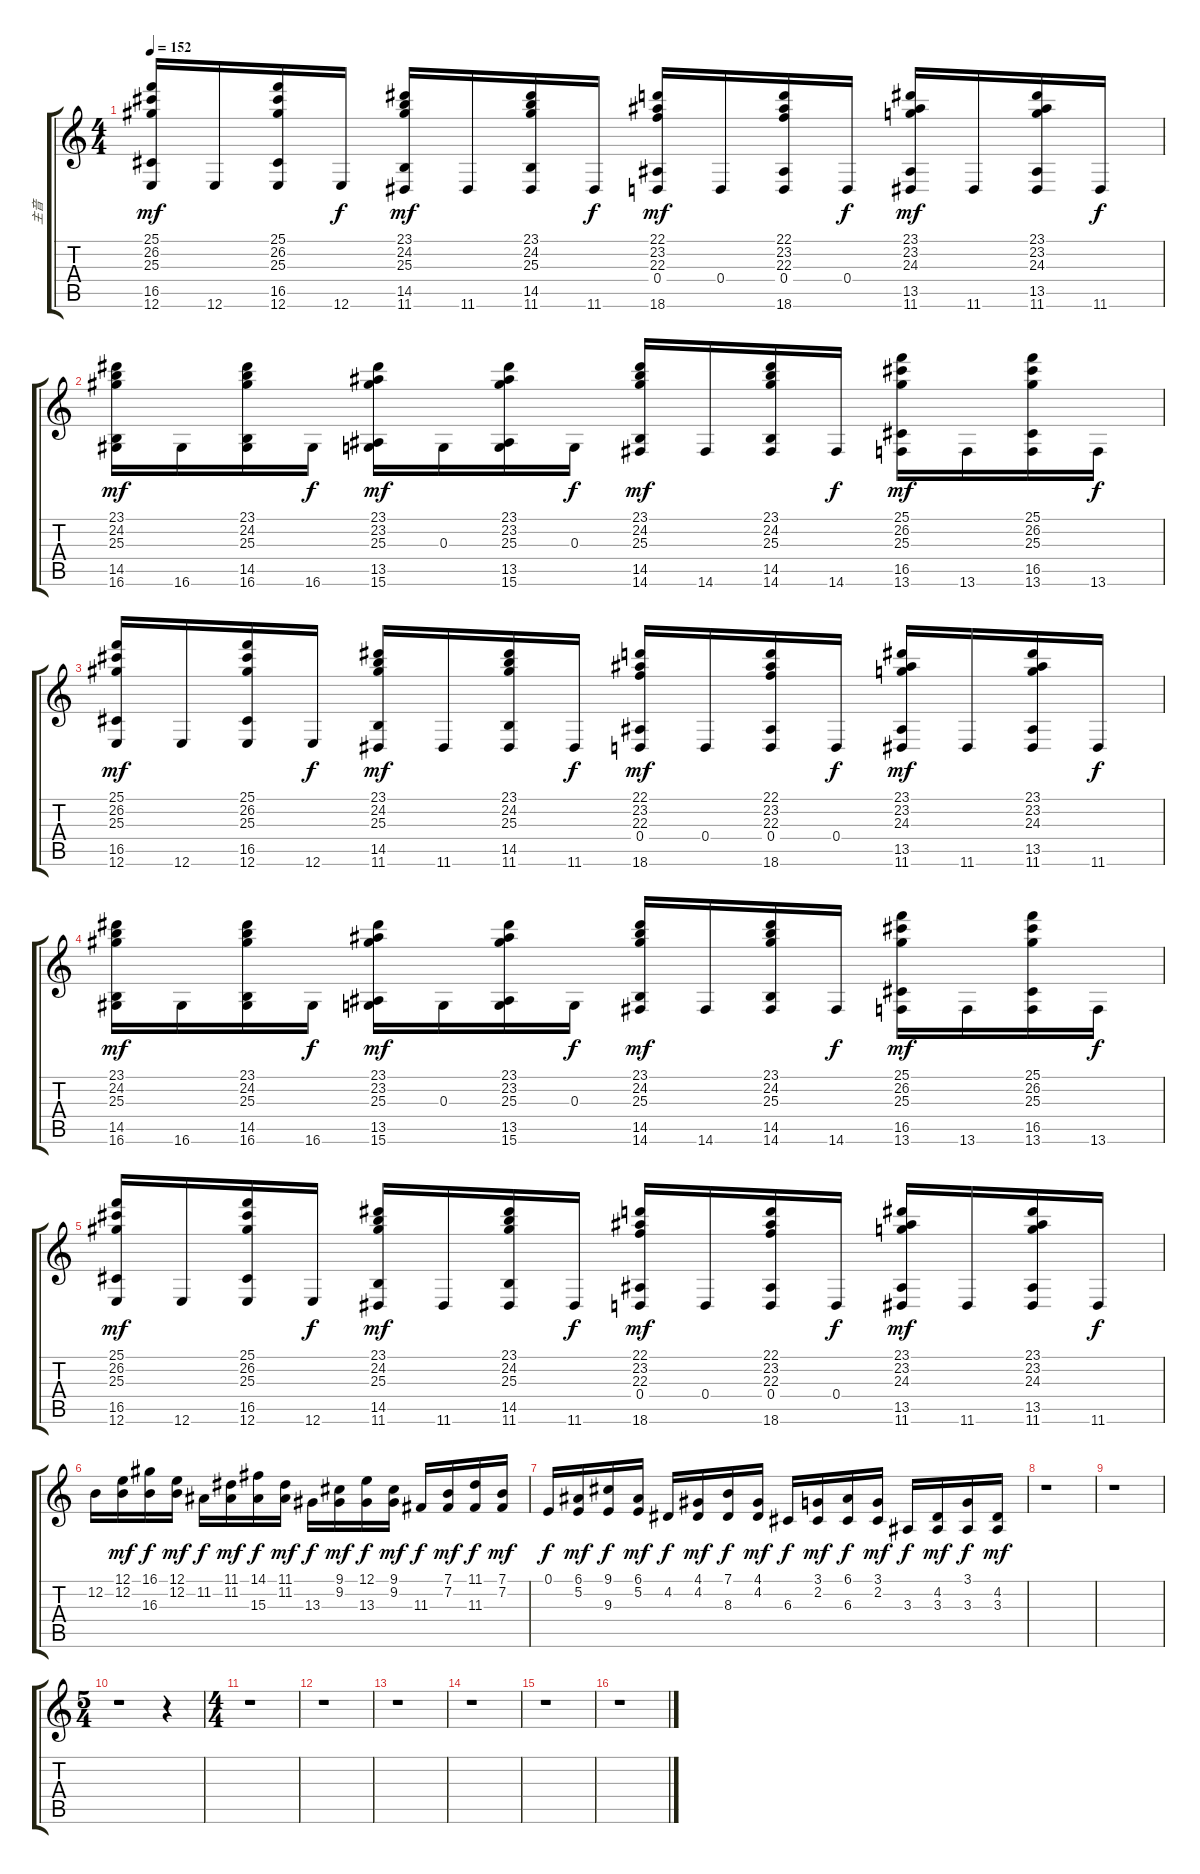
\track ("主音" "主音") {instrument electricgrandpiano}
\staff {score tabs}
\tuning (E4 B3 G3 D3 A2 E2) {hide}
\ts (4 4)
\tempo 152
\clef g2
\ks c
(25.1 26.2 25.3 16.5 12.6).16{dy mf} 12.6.16 (25.1 26.2 25.3 16.5 12.6).16 12.6.16{dy f} (23.1 24.2 25.3 14.5 11.6).16{dy mf} 11.6.16 (23.1 24.2 25.3 14.5 11.6).16 11.6.16{dy f} (22.1 23.2 22.3 0.4 18.6).16{dy mf} 0.4.16 (22.1 23.2 22.3 0.4 18.6).16 0.4.16{dy f} (23.1 23.2 24.3 13.5 11.6).16{dy mf} 11.6.16 (23.1 23.2 24.3 13.5 11.6).16 11.6.16{dy f} |
(23.1 24.2 25.3 14.5 16.6).16{dy mf} 16.6.16 (23.1 24.2 25.3 14.5 16.6).16 16.6.16{dy f} (23.1 23.2 25.3 13.5 15.6).16{dy mf} 0.3.16 (23.1 23.2 25.3 13.5 15.6).16 0.3.16{dy f} (23.1 24.2 25.3 14.5 14.6).16{dy mf} 14.6.16 (23.1 24.2 25.3 14.5 14.6).16 14.6.16{dy f} (25.1 26.2 25.3 16.5 13.6).16{dy mf} 13.6.16 (25.1 26.2 25.3 16.5 13.6).16 13.6.16{dy f} |
(25.1 26.2 25.3 16.5 12.6).16{dy mf} 12.6.16 (25.1 26.2 25.3 16.5 12.6).16 12.6.16{dy f} (23.1 24.2 25.3 14.5 11.6).16{dy mf} 11.6.16 (23.1 24.2 25.3 14.5 11.6).16 11.6.16{dy f} (22.1 23.2 22.3 0.4 18.6).16{dy mf} 0.4.16 (22.1 23.2 22.3 0.4 18.6).16 0.4.16{dy f} (23.1 23.2 24.3 13.5 11.6).16{dy mf} 11.6.16 (23.1 23.2 24.3 13.5 11.6).16 11.6.16{dy f} |
(23.1 24.2 25.3 14.5 16.6).16{dy mf} 16.6.16 (23.1 24.2 25.3 14.5 16.6).16 16.6.16{dy f} (23.1 23.2 25.3 13.5 15.6).16{dy mf} 0.3.16 (23.1 23.2 25.3 13.5 15.6).16 0.3.16{dy f} (23.1 24.2 25.3 14.5 14.6).16{dy mf} 14.6.16 (23.1 24.2 25.3 14.5 14.6).16 14.6.16{dy f} (25.1 26.2 25.3 16.5 13.6).16{dy mf} 13.6.16 (25.1 26.2 25.3 16.5 13.6).16 13.6.16{dy f} |
(25.1 26.2 25.3 16.5 12.6).16{dy mf} 12.6.16 (25.1 26.2 25.3 16.5 12.6).16 12.6.16{dy f} (23.1 24.2 25.3 14.5 11.6).16{dy mf} 11.6.16 (23.1 24.2 25.3 14.5 11.6).16 11.6.16{dy f} (22.1 23.2 22.3 0.4 18.6).16{dy mf} 0.4.16 (22.1 23.2 22.3 0.4 18.6).16 0.4.16{dy f} (23.1 23.2 24.3 13.5 11.6).16{dy mf} 11.6.16 (23.1 23.2 24.3 13.5 11.6).16 11.6.16{dy f} |
12.2.16 (12.1 12.2).16{dy mf} (16.1 16.3).16{dy f} (12.1 12.2).16{dy mf} 11.2.16{dy f} (11.1 11.2).16{dy mf} (14.1 15.3).16{dy f} (11.1 11.2).16{dy mf} 13.3.16{dy f} (9.1 9.2).16{dy mf} (12.1 13.3).16{dy f} (9.1 9.2).16{dy mf} 11.3.16{dy f} (7.1 7.2).16{dy mf} (11.1 11.3).16{dy f} (7.1 7.2).16{dy mf} |
0.1.16{dy f} (6.1 5.2).16{dy mf} (9.1 9.3).16{dy f} (6.1 5.2).16{dy mf} 4.2.16{dy f} (4.1 4.2).16{dy mf} (7.1 8.3).16{dy f} (4.1 4.2).16{dy mf} 6.3.16{dy f} (3.1 2.2).16{dy mf} (6.1 6.3).16{dy f} (3.1 2.2).16{dy mf} 3.3.16{dy f} (4.2 3.3).16{dy mf} (3.1 3.3).16{dy f} (4.2 3.3).16{dy mf} |
r.1 |
r.1 |
\ts (5 4)
r.1 r.4 |
\ts (4 4)
r.1 |
r.1 |
r.1 |
r.1 |
r.1 |
r.1
